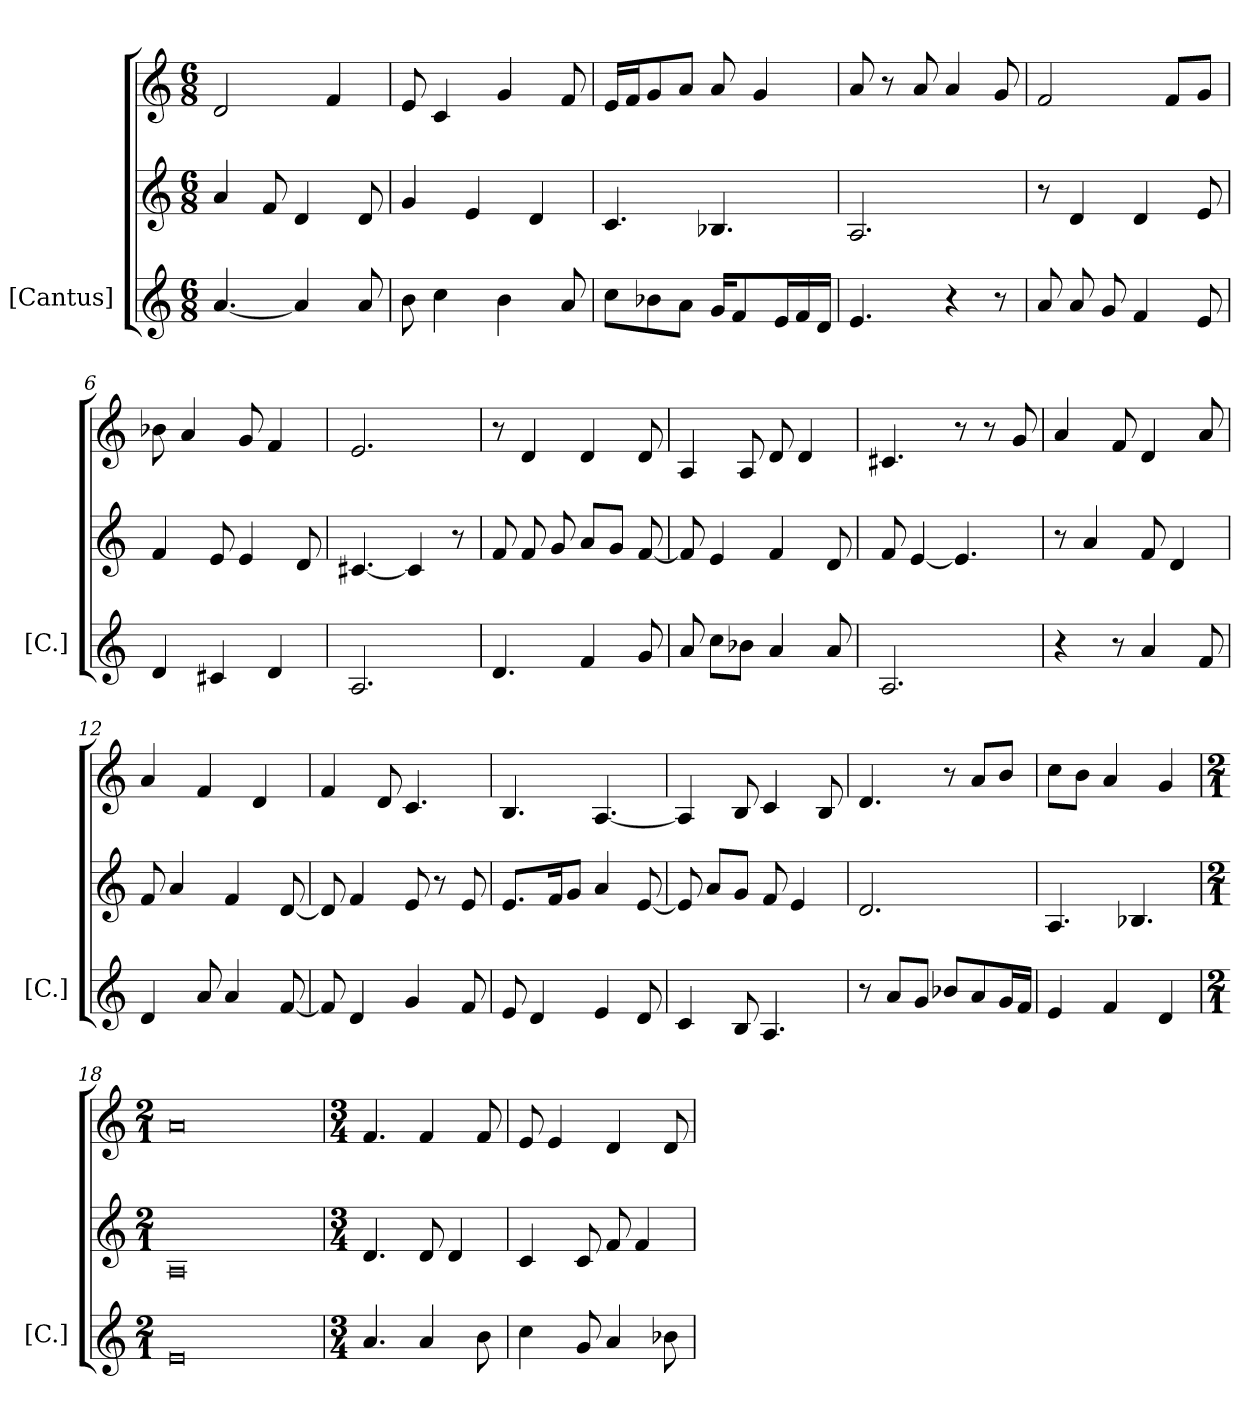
**kern	**kern	**kern
*part1	*part1	*part1
*staff3	*staff2	*staff1
*I"[Cantus]	*	*
*I'[C.]	*	*
*clefG2	*clefG2	*clefG2
*k[]	*k[]	*k[]
*M6/8	*M6/8	*M6/8
=1	=1	=1
[4.a/	4a/	2d/
.	8f/	.
4a/]	4d/	.
.	.	4f/
8a/	8d/	.
=2	=2	=2
8b\	4g/	8e/
4cc\	.	4c/
.	4e/	.
4b\	.	4g/
.	4d/	.
8a/	.	8f/
=3	=3	=3
8cc\L	4.c/	16e/LL
.	.	16f/J
8b-X\	.	8g/
8a\J	.	8a/J
16g/KL	4.B-X/	8a/
8f/	.	.
.	.	4g/
16e/L	.	.
16f/	.	.
16d/JJ	.	.
=4	=4	=4
4.e/	2.A/	8a/
.	.	8r
.	.	8a/
4r	.	4a/
8r	.	8g/
=5	=5	=5
8a/	8r	2f/
8a/	4d/	.
8g/	.	.
4f/	4d/	.
.	.	8f/L
8e/	8e/	8g/J
=6	=6	=6
4d/	4f/	8b-X\
.	.	4a/
4c#X/	8e/	.
.	4e/	8g/
4d/	.	4f/
.	8d/	.
=7	=7	=7
2.A/	[4.c#X/	2.e/
.	4c#/]	.
.	8r	.
=8	=8	=8
4.d/	8f/	8r
.	8f/	4d/
.	8g/	.
4f/	8a/L	4d/
.	8g/J	.
8g/	[8f/	8d/
=9	=9	=9
8a/	8f/]	4A/
8cc\L	4e/	.
8b-X\J	.	8A/
4a/	4f/	8d/
.	.	4d/
8a/	8d/	.
=10	=10	=10
2.A/	8f/	4.c#X/
.	[4e/	.
.	4.e/]	8r
.	.	8r
.	.	8g/
=11	=11	=11
4r	8r	4a/
.	4a/	.
8r	.	8f/
4a/	8f/	4d/
.	4d/	.
8f/	.	8a/
=12	=12	=12
4d/	8f/	4a/
.	4a/	.
8a/	.	4f/
4a/	4f/	.
.	.	4d/
[8f/	[8d/	.
=13	=13	=13
8f/]	8d/]	4f/
4d/	4f/	.
.	.	8d/
4g/	8e/	4.c/
.	8r	.
8f/	8e/	.
=14	=14	=14
8e/	8.e/L	4.B/
4d/	.	.
.	16f/k	.
.	8g/J	.
4e/	4a/	[4.A/
8d/	[8e/	.
=15	=15	=15
4c/	8e/]	4A/]
.	8a/L	.
8B/	8g/J	8B/
4.A/	8f/	4c/
.	4e/	.
.	.	8B/
=16	=16	=16
8r	2.d/	4.d/
8a/L	.	.
8g/J	.	.
8b-X/L	.	8r
8a/	.	8a/L
16g/L	.	8b/J
16f/JJ	.	.
=17	=17	=17
4e/	4.A/	8cc\L
.	.	8b\J
4f/	.	4a/
.	4.B-X/	.
4d/	.	4g/
=18	=18	=18
*M2/1	*M2/1	*M2/1
0e	0A	0a
=19	=19	=19
*M3/4	*M3/4	*M3/4
4.a/	4.d/	4.f/
4a/	8d/	4f/
.	4d/	.
8b\	.	8f/
=20	=20	=20
4cc\	4c/	8e/
.	.	4e/
8g/	8c/	.
4a/	8f/	4d/
.	4f/	.
8b-X\	.	8d/
=	=	=
*-	*-	*-
